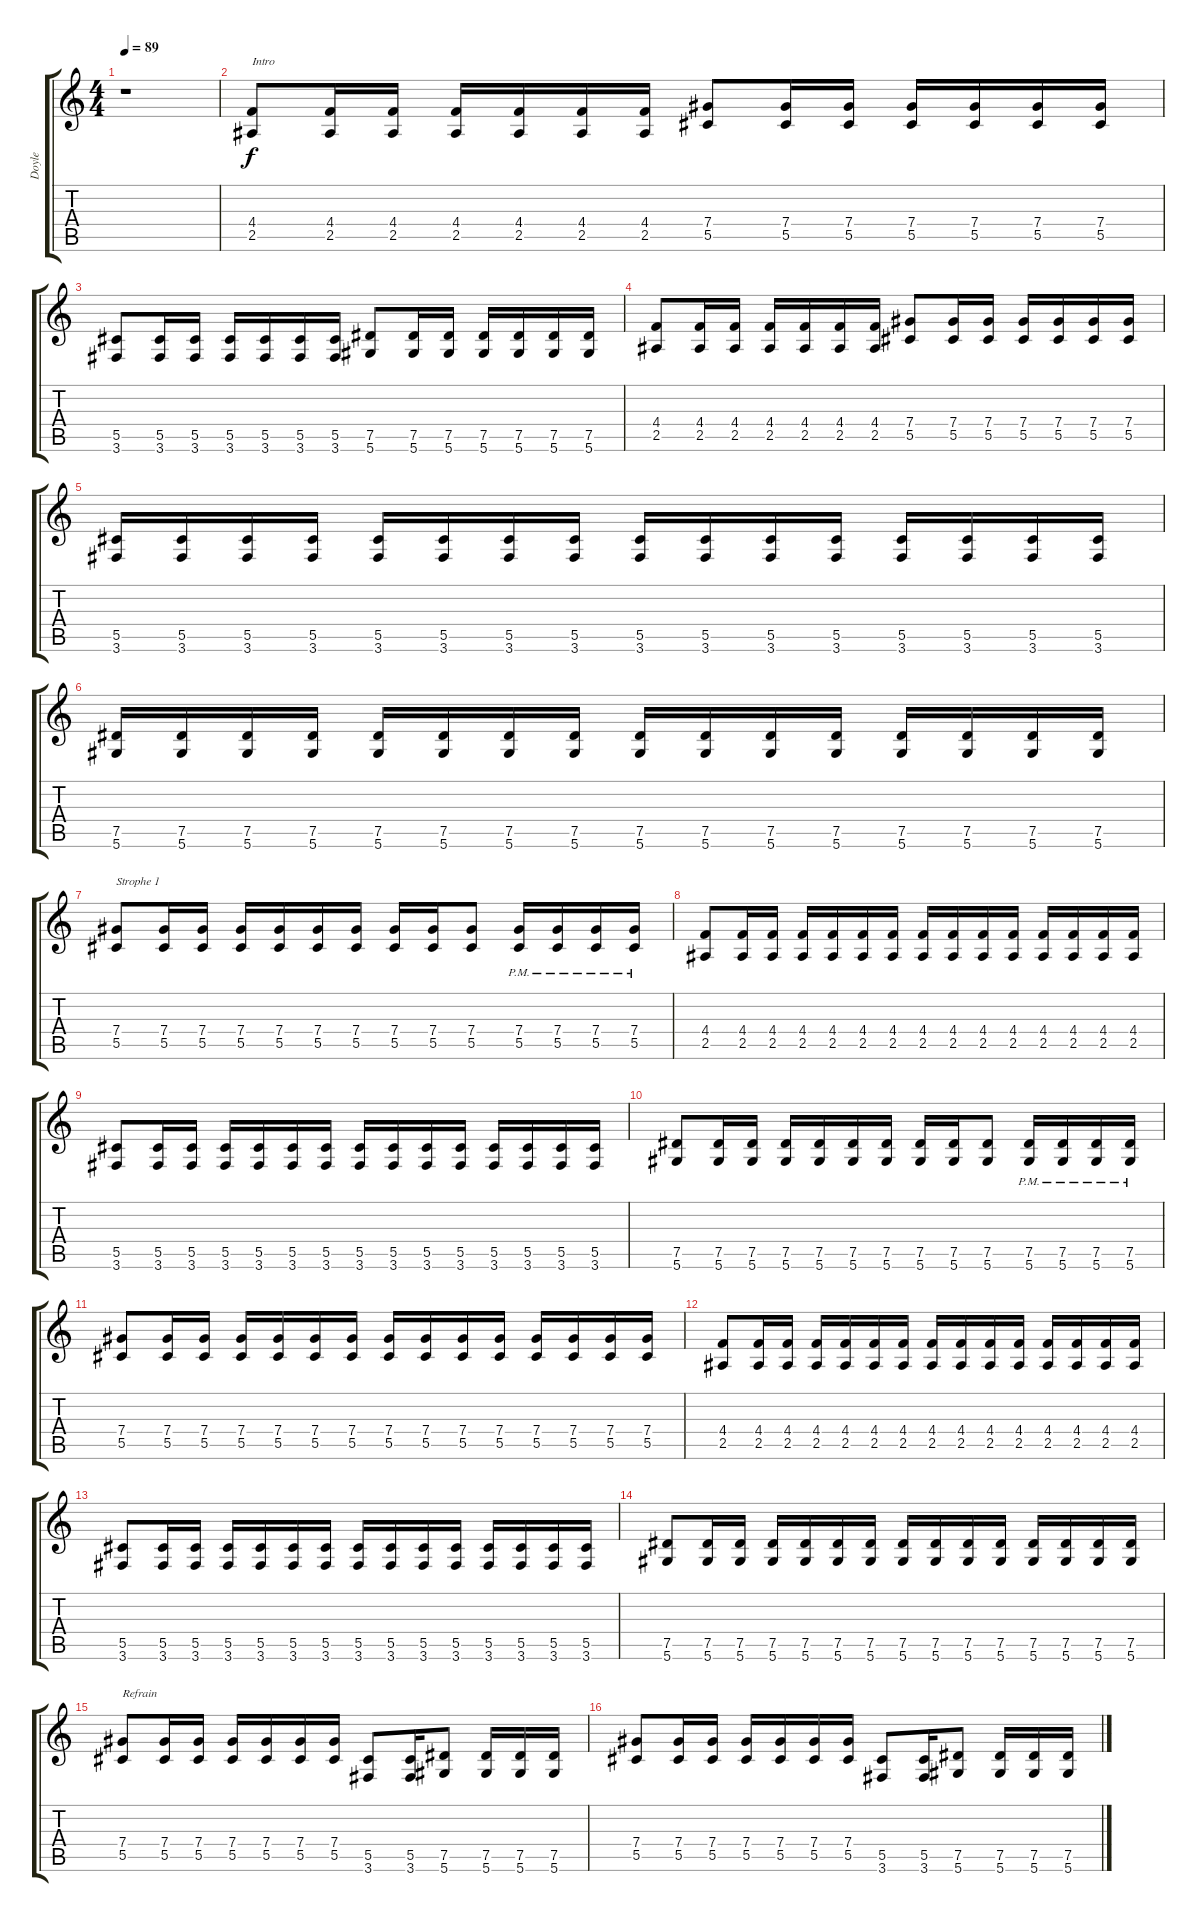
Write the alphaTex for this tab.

\track ("Doyle" "Doyle") {instrument overdrivenguitar}
\staff {score tabs}
\tuning (Eb4 Bb3 Gb3 Db3 Ab2 Eb2) {hide}
\ts (4 4)
\tempo 89
\clef g2
\ks c
r.1{dy f instrument overdrivenguitar} |
(4.4 2.5).8{txt "Intro"} (4.4 2.5).16 (4.4 2.5).16 (4.4 2.5).16 (4.4 2.5).16 (4.4 2.5).16 (4.4 2.5).16 (7.4 5.5).8 (7.4 5.5).16 (7.4 5.5).16 (7.4 5.5).16 (7.4 5.5).16 (7.4 5.5).16 (7.4 5.5).16 |
(5.5 3.6).8 (5.5 3.6).16 (5.5 3.6).16 (5.5 3.6).16 (5.5 3.6).16 (5.5 3.6).16 (5.5 3.6).16 (7.5 5.6).8 (7.5 5.6).16 (7.5 5.6).16 (7.5 5.6).16 (7.5 5.6).16 (7.5 5.6).16 (7.5 5.6).16 |
(4.4 2.5).8 (4.4 2.5).16 (4.4 2.5).16 (4.4 2.5).16 (4.4 2.5).16 (4.4 2.5).16 (4.4 2.5).16 (7.4 5.5).8 (7.4 5.5).16 (7.4 5.5).16 (7.4 5.5).16 (7.4 5.5).16 (7.4 5.5).16 (7.4 5.5).16 |
(5.5 3.6).16 (5.5 3.6).16 (5.5 3.6).16 (5.5 3.6).16 (5.5 3.6).16 (5.5 3.6).16 (5.5 3.6).16 (5.5 3.6).16 (5.5 3.6).16 (5.5 3.6).16 (5.5 3.6).16 (5.5 3.6).16 (5.5 3.6).16 (5.5 3.6).16 (5.5 3.6).16 (5.5 3.6).16 |
(7.5 5.6).16 (7.5 5.6).16 (7.5 5.6).16 (7.5 5.6).16 (7.5 5.6).16 (7.5 5.6).16 (7.5 5.6).16 (7.5 5.6).16 (7.5 5.6).16 (7.5 5.6).16 (7.5 5.6).16 (7.5 5.6).16 (7.5 5.6).16 (7.5 5.6).16 (7.5 5.6).16 (7.5 5.6).16 |
(7.4 5.5).8{txt "Strophe 1"} (7.4 5.5).16 (7.4 5.5).16 (7.4 5.5).16 (7.4 5.5).16 (7.4 5.5).16 (7.4 5.5).16 (7.4 5.5).16 (7.4 5.5).16 (7.4 5.5).8 (7.4{pm} 5.5{pm}).16 (7.4{pm} 5.5{pm}).16 (7.4{pm} 5.5{pm}).16 (7.4{pm} 5.5{pm}).16 |
(4.4 2.5).8 (4.4 2.5).16 (4.4 2.5).16 (4.4 2.5).16 (4.4 2.5).16 (4.4 2.5).16 (4.4 2.5).16 (4.4 2.5).16 (4.4 2.5).16 (4.4 2.5).16 (4.4 2.5).16 (4.4 2.5).16 (4.4 2.5).16 (4.4 2.5).16 (4.4 2.5).16 |
(5.5 3.6).8 (5.5 3.6).16 (5.5 3.6).16 (5.5 3.6).16 (5.5 3.6).16 (5.5 3.6).16 (5.5 3.6).16 (5.5 3.6).16 (5.5 3.6).16 (5.5 3.6).16 (5.5 3.6).16 (5.5 3.6).16 (5.5 3.6).16 (5.5 3.6).16 (5.5 3.6).16 |
(7.5 5.6).8 (7.5 5.6).16 (7.5 5.6).16 (7.5 5.6).16 (7.5 5.6).16 (7.5 5.6).16 (7.5 5.6).16 (7.5 5.6).16 (7.5 5.6).16 (7.5 5.6).8 (7.5{pm} 5.6).16 (7.5{pm} 5.6).16 (7.5{pm} 5.6).16 (7.5{pm} 5.6).16 |
(7.4 5.5).8 (7.4 5.5).16 (7.4 5.5).16 (7.4 5.5).16 (7.4 5.5).16 (7.4 5.5).16 (7.4 5.5).16 (7.4 5.5).16 (7.4 5.5).16 (7.4 5.5).16 (7.4 5.5).16 (7.4 5.5).16 (7.4 5.5).16 (7.4 5.5).16 (7.4 5.5).16 |
(4.4 2.5).8 (4.4 2.5).16 (4.4 2.5).16 (4.4 2.5).16 (4.4 2.5).16 (4.4 2.5).16 (4.4 2.5).16 (4.4 2.5).16 (4.4 2.5).16 (4.4 2.5).16 (4.4 2.5).16 (4.4 2.5).16 (4.4 2.5).16 (4.4 2.5).16 (4.4 2.5).16 |
(5.5 3.6).8 (5.5 3.6).16 (5.5 3.6).16 (5.5 3.6).16 (5.5 3.6).16 (5.5 3.6).16 (5.5 3.6).16 (5.5 3.6).16 (5.5 3.6).16 (5.5 3.6).16 (5.5 3.6).16 (5.5 3.6).16 (5.5 3.6).16 (5.5 3.6).16 (5.5 3.6).16 |
(7.5 5.6).8 (7.5 5.6).16 (7.5 5.6).16 (7.5 5.6).16 (7.5 5.6).16 (7.5 5.6).16 (7.5 5.6).16 (7.5 5.6).16 (7.5 5.6).16 (7.5 5.6).16 (7.5 5.6).16 (7.5 5.6).16 (7.5 5.6).16 (7.5 5.6).16 (7.5 5.6).16 |
(7.4 5.5).8{txt "Refrain"} (7.4 5.5).16 (7.4 5.5).16 (7.4 5.5).16 (7.4 5.5).16 (7.4 5.5).16 (7.4 5.5).16 (5.5 3.6).8 (5.5 3.6).16 (7.5 5.6).8 (7.5 5.6).16 (7.5 5.6).16 (7.5 5.6).16 |
(7.4 5.5).8 (7.4 5.5).16 (7.4 5.5).16 (7.4 5.5).16 (7.4 5.5).16 (7.4 5.5).16 (7.4 5.5).16 (5.5 3.6).8 (5.5 3.6).16 (7.5 5.6).8 (7.5 5.6).16 (7.5 5.6).16 (7.5 5.6).16
